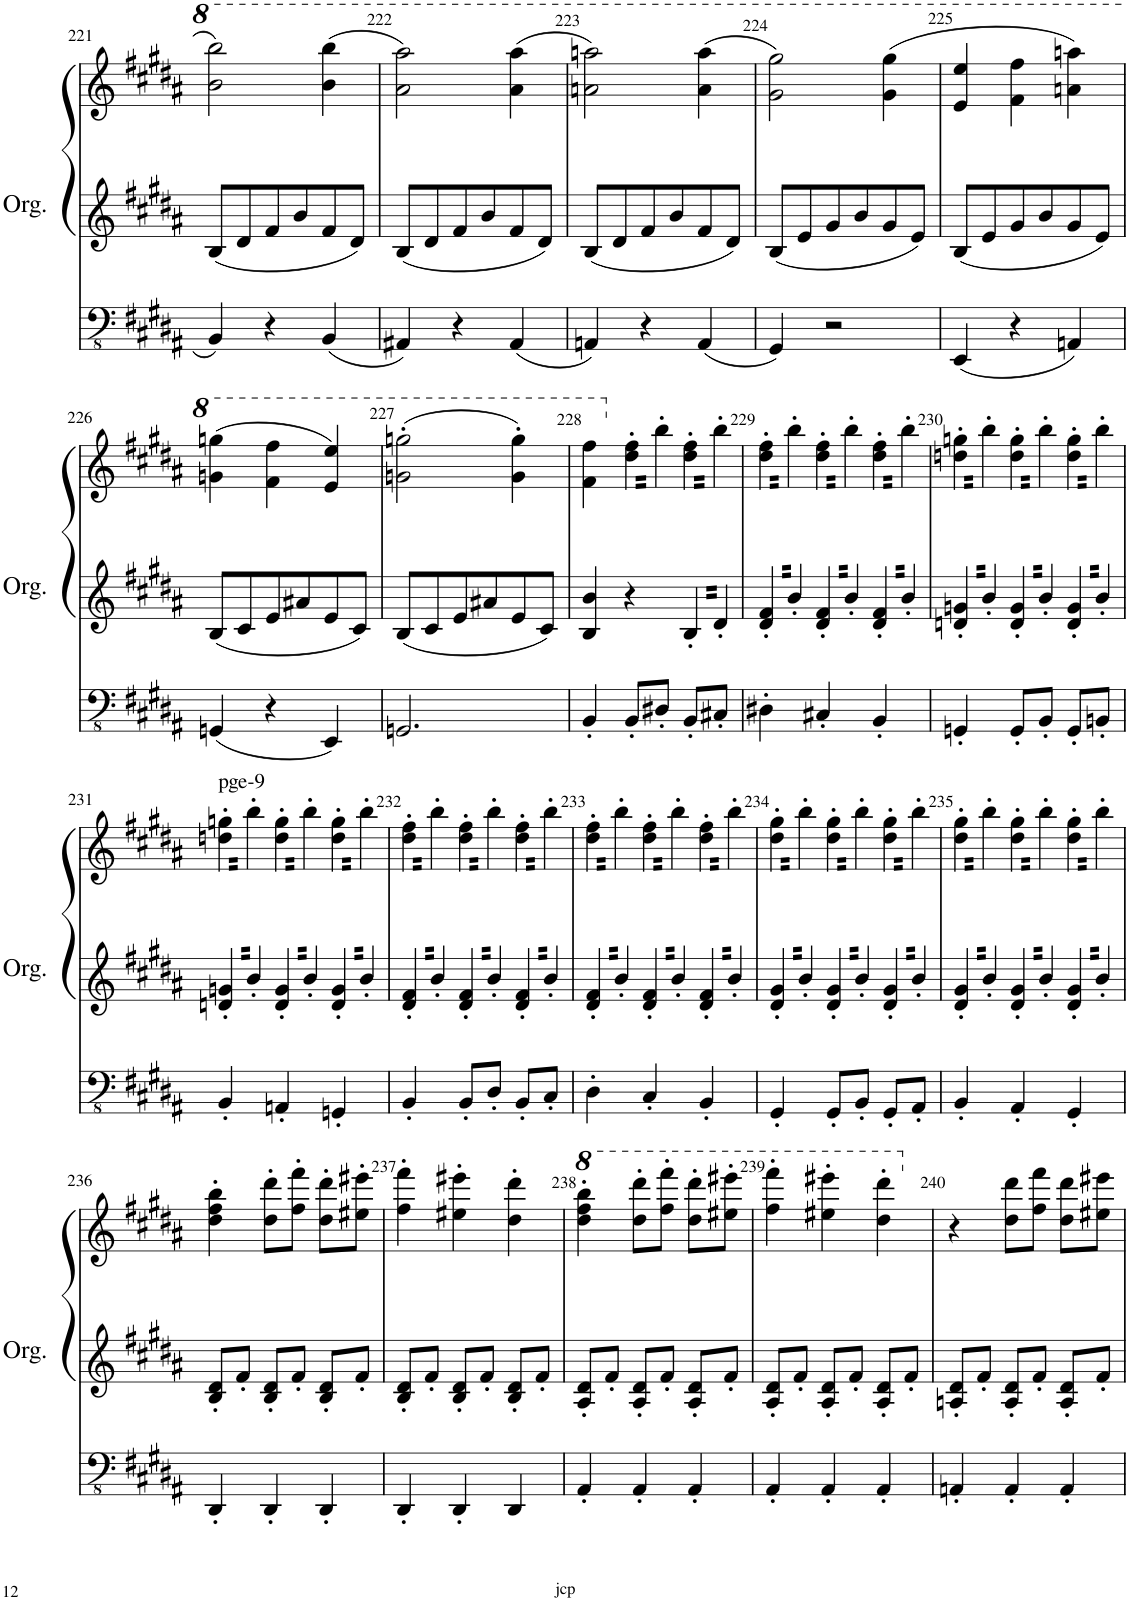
**kern	**kern	**kern
*part1	*part1	*part1
*staff3	*staff2	*staff1
*I"Orgue à tuyaux	*	*
*I'Org.	*	*
!!LO:PB:g=z
*clefFv4	*clefF4	*clefG2
*k[f#c#g#d#a#]	*k[f#c#g#d#a#]	*k[f#c#g#d#a#]
*M3/4	*M3/4	*M3/4
=221	=221	=221
4BBB/	8B/L	2bb\ 2bbb\
.	8d#/	.
4r	8f#/	.
.	8b/	.
4BBB/	8f#/	(4bb\ 4bbb\
.	8d#/J	.
=222	=222	=222
4AAA#X/	8B/L	2aa#\ 2aaa#\)
.	8d#/	.
4r	8f#/	.
.	8b/	.
4AAA#/	8f#/	(4aa#\ 4aaa#\
.	8d#/J	.
=223	=223	=223
4AAAn/	8B/L	2aan\ 2aaan\)
.	8d#/	.
4r	8f#/	.
.	8b/	.
4AAA/	8f#/	(4aa\ 4aaa\
.	8d#/J	.
=224	=224	=224
4GGG#/	8B/L	2gg#\ 2ggg#\)
.	8e/	.
2r	8g#/	.
.	8b/	.
.	8g#/	(4gg#\ 4ggg#\
.	8e/J	.
=225	=225	=225
4EEE/	8B/L	4ee/ 4eee/
.	8e/	.
4r	8g#/	4ff#\ 4fff#\
.	8b/	.
4AAAn/	8g#/	4aan\ 4aaan\)
.	8e/J	.
!!LO:LB:g=z
=226	=226	=226
4GGGn/	8B/L	(4ggn\ 4gggn\
.	8c#/	.
4r	8e/	4ff#\ 4fff#\
.	8a#X/	.
4EEE/	8e/	4ee/ 4eee/)
.	8c#/J	.
=227	=227	=227
2.GGGn/	8B/L	(2ggn\' 2gggn\'
.	8c#/	.
.	8e/	.
.	8a#X/	.
.	8e/	4gg\' 4ggg\')
.	8c#/J	.
=228	=228	=228
4BBB'/	4B/ 4b/	4ff#\ 4fff#\
*	*	*tremolo
8BBB'/L	4r	32dd#\' 32ff#\'LLL
.	.	32bb'\
.	.	32dd#\' 32ff#\'
.	.	32bb'\
8DD#X'/J	.	32dd#\' 32ff#\'
.	.	32bb'\
.	.	32dd#\' 32ff#\'
.	.	32bb'\JJJ
8BBB'/L	12.B'/	32dd#\' 32ff#\'LLL
.	.	32bb'\
.	.	32dd#\' 32ff#\'
.	.	32bb'\
8CC#X'/J	12.d#'/	32dd#\' 32ff#\'
.	.	32bb'\
.	.	32dd#\' 32ff#\'
.	.	32bb'\JJJ
=229	=229	=229
4DD#X'\	12.d#/' 12.f#/'	32dd#\' 32ff#\'LLL
.	.	32bb'\
.	.	32dd#\' 32ff#\'
.	.	32bb'\
.	12.b'/	32dd#\' 32ff#\'
.	.	32bb'\
.	.	32dd#\' 32ff#\'
.	.	32bb'\JJJ
4CC#X'/	12.d#/' 12.f#/'	32dd#\' 32ff#\'LLL
.	.	32bb'\
.	.	32dd#\' 32ff#\'
.	.	32bb'\
.	12.b'/	32dd#\' 32ff#\'
.	.	32bb'\
.	.	32dd#\' 32ff#\'
.	.	32bb'\JJJ
4BBB'/	12.d#/' 12.f#/'	32dd#\' 32ff#\'LLL
.	.	32bb'\
.	.	32dd#\' 32ff#\'
.	.	32bb'\
.	12.b'/	32dd#\' 32ff#\'
.	.	32bb'\
.	.	32dd#\' 32ff#\'
.	.	32bb'\JJJ
=230	=230	=230
4GGGn'/	12.dn/' 12.gn/'	32ddn\' 32ggn\'LLL
.	.	32bb'\
.	.	32ddn\' 32ggn\'
.	.	32bb'\
.	12.b'/	32ddn\' 32ggn\'
.	.	32bb'\
.	.	32ddn\' 32ggn\'
.	.	32bb'\JJJ
8GGG'/L	12.d/' 12.g/'	32dd\' 32gg\'LLL
.	.	32bb'\
.	.	32dd\' 32gg\'
.	.	32bb'\
8BBB'/J	12.b'/	32dd\' 32gg\'
.	.	32bb'\
.	.	32dd\' 32gg\'
.	.	32bb'\JJJ
8GGG'/L	12.d/' 12.g/'	32dd\' 32gg\'LLL
.	.	32bb'\
.	.	32dd\' 32gg\'
.	.	32bb'\
8BBBn'/J	12.b'/	32dd\' 32gg\'
.	.	32bb'\
.	.	32dd\' 32gg\'
.	.	32bb'\JJJ
!!LO:LB:g=z
=231	=231	=231
!	!	!LO:TX:a:t=pge-9
4BBB'/	12.dn/' 12.gn/'	32ddn\' 32ggn\'LLL
.	.	32bb'\
.	.	32ddn\' 32ggn\'
.	.	32bb'\
.	12.b'/	32ddn\' 32ggn\'
.	.	32bb'\
.	.	32ddn\' 32ggn\'
.	.	32bb'\JJJ
4AAAn'/	12.d/' 12.g/'	32dd\' 32gg\'LLL
.	.	32bb'\
.	.	32dd\' 32gg\'
.	.	32bb'\
.	12.b'/	32dd\' 32gg\'
.	.	32bb'\
.	.	32dd\' 32gg\'
.	.	32bb'\JJJ
4GGGn'/	12.d/' 12.g/'	32dd\' 32gg\'LLL
.	.	32bb'\
.	.	32dd\' 32gg\'
.	.	32bb'\
.	12.b'/	32dd\' 32gg\'
.	.	32bb'\
.	.	32dd\' 32gg\'
.	.	32bb'\JJJ
=232	=232	=232
4BBB'/	12.d#/' 12.f#/'	32dd#\' 32ff#\'LLL
.	.	32bb'\
.	.	32dd#\' 32ff#\'
.	.	32bb'\
.	12.b'/	32dd#\' 32ff#\'
.	.	32bb'\
.	.	32dd#\' 32ff#\'
.	.	32bb'\JJJ
8BBB'/L	12.d#/' 12.f#/'	32dd#\' 32ff#\'LLL
.	.	32bb'\
.	.	32dd#\' 32ff#\'
.	.	32bb'\
8DD#'/J	12.b'/	32dd#\' 32ff#\'
.	.	32bb'\
.	.	32dd#\' 32ff#\'
.	.	32bb'\JJJ
8BBB'/L	12.d#/' 12.f#/'	32dd#\' 32ff#\'LLL
.	.	32bb'\
.	.	32dd#\' 32ff#\'
.	.	32bb'\
8CC#'/J	12.b'/	32dd#\' 32ff#\'
.	.	32bb'\
.	.	32dd#\' 32ff#\'
.	.	32bb'\JJJ
=233	=233	=233
4DD#'\	12.d#/' 12.f#/'	32dd#\' 32ff#\'LLL
.	.	32bb'\
.	.	32dd#\' 32ff#\'
.	.	32bb'\
.	12.b'/	32dd#\' 32ff#\'
.	.	32bb'\
.	.	32dd#\' 32ff#\'
.	.	32bb'\JJJ
4CC#'/	12.d#/' 12.f#/'	32dd#\' 32ff#\'LLL
.	.	32bb'\
.	.	32dd#\' 32ff#\'
.	.	32bb'\
.	12.b'/	32dd#\' 32ff#\'
.	.	32bb'\
.	.	32dd#\' 32ff#\'
.	.	32bb'\JJJ
4BBB'/	12.d#/' 12.f#/'	32dd#\' 32ff#\'LLL
.	.	32bb'\
.	.	32dd#\' 32ff#\'
.	.	32bb'\
.	12.b'/	32dd#\' 32ff#\'
.	.	32bb'\
.	.	32dd#\' 32ff#\'
.	.	32bb'\JJJ
=234	=234	=234
4GGG#'/	12.d#/' 12.g#/'	32dd#\' 32gg#\'LLL
.	.	32bb'\
.	.	32dd#\' 32gg#\'
.	.	32bb'\
.	12.b'/	32dd#\' 32gg#\'
.	.	32bb'\
.	.	32dd#\' 32gg#\'
.	.	32bb'\JJJ
8GGG#'/L	12.d#/' 12.g#/'	32dd#\' 32gg#\'LLL
.	.	32bb'\
.	.	32dd#\' 32gg#\'
.	.	32bb'\
8BBB'/J	12.b'/	32dd#\' 32gg#\'
.	.	32bb'\
.	.	32dd#\' 32gg#\'
.	.	32bb'\JJJ
8GGG#'/L	12.d#/' 12.g#/'	32dd#\' 32gg#\'LLL
.	.	32bb'\
.	.	32dd#\' 32gg#\'
.	.	32bb'\
8AAA#'/J	12.b'/	32dd#\' 32gg#\'
.	.	32bb'\
.	.	32dd#\' 32gg#\'
.	.	32bb'\JJJ
=235	=235	=235
4BBB'/	12.d#/' 12.g#/'	32dd#\' 32gg#\'LLL
.	.	32bb'\
.	.	32dd#\' 32gg#\'
.	.	32bb'\
.	12.b'/	32dd#\' 32gg#\'
.	.	32bb'\
.	.	32dd#\' 32gg#\'
.	.	32bb'\JJJ
4AAA#'/	12.d#/' 12.g#/'	32dd#\' 32gg#\'LLL
.	.	32bb'\
.	.	32dd#\' 32gg#\'
.	.	32bb'\
.	12.b'/	32dd#\' 32gg#\'
.	.	32bb'\
.	.	32dd#\' 32gg#\'
.	.	32bb'\JJJ
4GGG#'/	12.d#/' 12.g#/'	32dd#\' 32gg#\'LLL
.	.	32bb'\
.	.	32dd#\' 32gg#\'
.	.	32bb'\
.	12.b'/	32dd#\' 32gg#\'
.	.	32bb'\
.	.	32dd#\' 32gg#\'
.	.	32bb'\JJJ
*	*	*Xtremolo
!!LO:LB:g=z
=236	=236	=236
4DDD#'/	8B/' 8d#/'L	4dd#\' 4ff#\' 4bb\'
.	.	.
.	.	.
.	.	.
.	8f#'/J	.
4DDD#'/	8B/' 8d#/'L	8dd#\' 8ddd#\'L
.	8f#'/J	8ff#\' 8fff#\'J
4DDD#'/	8B/' 8d#/'L	8dd#\' 8ddd#\'L
.	8f#'/J	8ee#X\' 8eee#X\'J
=237	=237	=237
4DDD#'/	8B/' 8d#/'L	4ff#\' 4fff#\'
.	8f#'/J	.
4DDD#'/	8B/' 8d#/'L	4ee#X\' 4eee#X\'
.	8f#'/J	.
4DDD#/	8B/' 8d#/'L	4dd#\' 4ddd#\'
.	8f#'/J	.
=238	=238	=238
*	*	*8va
4AAA#'/	8A#/' 8d#/'L	4ddd#\' 4fff#\' 4bbb\'
.	8f#'/J	.
4AAA#'/	8A#/' 8d#/'L	8ddd#\' 8dddd#\'L
.	8f#'/J	8fff#\' 8ffff#\'J
4AAA#'/	8A#/' 8d#/'L	8ddd#\' 8dddd#\'L
.	8f#'/J	8eee#X\' 8eeee#X\'J
=239	=239	=239
4AAA#'/	8A#/' 8d#/'L	4fff#\' 4ffff#\'
.	8f#'/J	.
4AAA#'/	8A#/' 8d#/'L	4eee#X\' 4eeee#X\'
.	8f#'/J	.
4AAA#'/	8A#/' 8d#/'L	4ddd#\' 4dddd#\'
.	8f#'/J	.
=240	=240	=240
*	*	*X8va
4AAAn'/	8An/' 8d#/'L	4r
.	8f#'/J	.
4AAA'/	8A/' 8d#/'L	8dd#\ 8ddd#\L
.	8f#'/J	8ff#\ 8fff#\J
4AAA'/	8A/' 8d#/'L	8dd#\ 8ddd#\L
.	8f#'/J	8ee#X\ 8eee#X\J
=	=	=
*-	*-	*-
